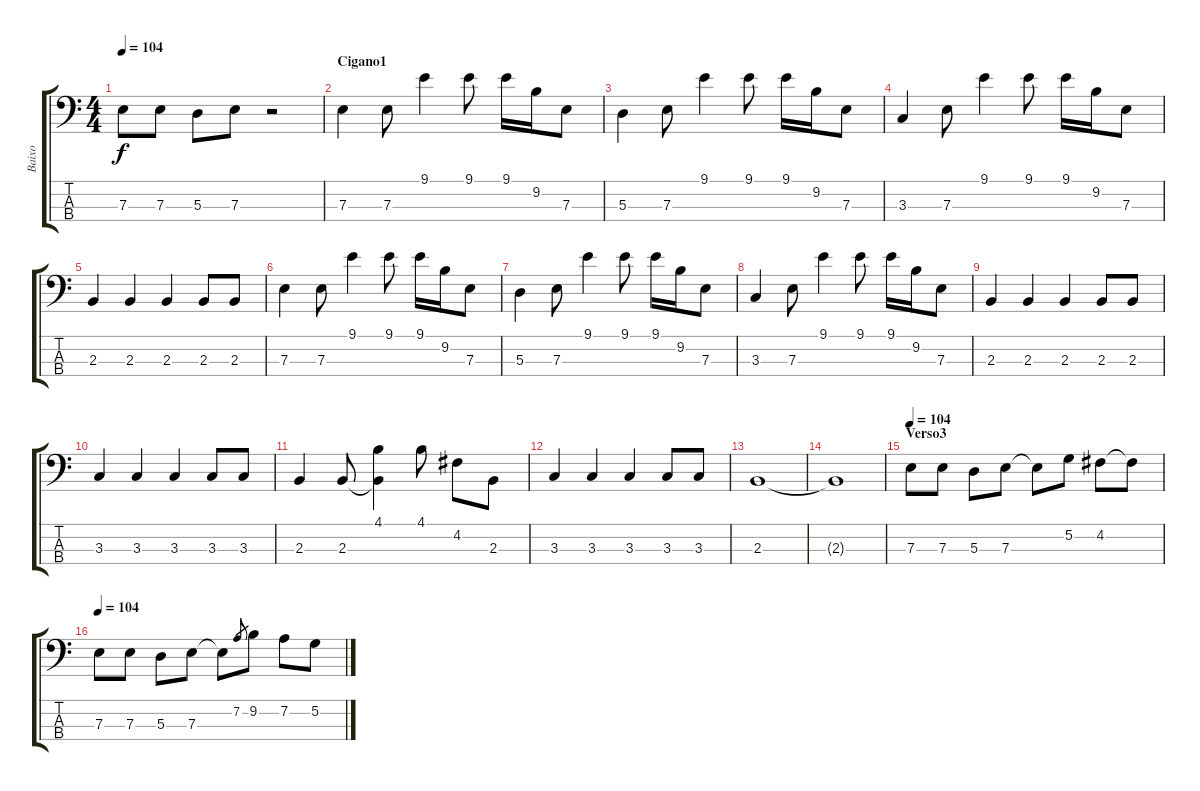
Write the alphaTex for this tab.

\track ("Baixo" "Baixo") {instrument electricbassfinger}
\staff {score tabs}
\tuning (G2 D2 A1 E1) {hide}
\ts (4 4)
\tempo 104
\clef f4
\ks c
7.3.8{dy f} 7.3.8 5.3.8 7.3.8 r.2 |
\section ("" "Cigano1")
7.3.4 7.3.8 9.1.4 9.1.8 9.1.16 9.2.16 7.3.8 |
5.3.4 7.3.8 9.1.4 9.1.8 9.1.16 9.2.16 7.3.8 |
3.3.4 7.3.8 9.1.4 9.1.8 9.1.16 9.2.16 7.3.8 |
2.3.4 2.3.4 2.3.4 2.3.8 2.3.8 |
7.3.4 7.3.8 9.1.4 9.1.8 9.1.16 9.2.16 7.3.8 |
5.3.4 7.3.8 9.1.4 9.1.8 9.1.16 9.2.16 7.3.8 |
3.3.4 7.3.8 9.1.4 9.1.8 9.1.16 9.2.16 7.3.8 |
2.3.4 2.3.4 2.3.4 2.3.8 2.3.8 |
3.3.4 3.3.4 3.3.4 3.3.8 3.3.8 |
2.3.4 2.3.8 (4.1 2.3{t}).4 4.1.8 4.2.8 2.3.8 |
3.3.4 3.3.4 3.3.4 3.3.8 3.3.8 |
2.3.1 |
2.3{t}.1 |
\section ("" "Verso3")
\tempo 104
7.3.8 7.3.8 5.3.8 7.3.8 7.3{t}.8 5.2.8 4.2.8 4.2{t}.8 |
\tempo 104
7.3.8 7.3.8 5.3.8 7.3.8 7.3{t}.8 7.2.8{gr} 9.2.8 7.2.8 5.2.8
